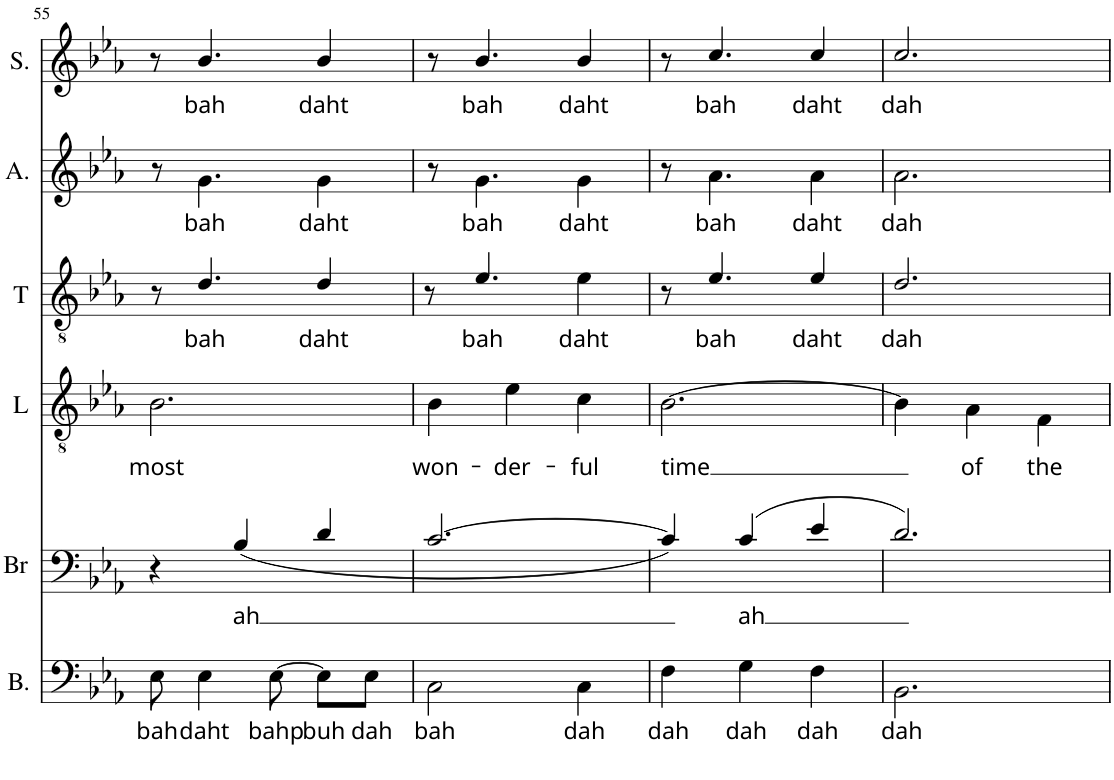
**kern	**text	**kern	**text	**kern	**text	**kern	**text	**kern	**text	**kern	**text
*part6	*part6	*part5	*part5	*part4	*part4	*part3	*part3	*part2	*part2	*part1	*part1
*staff6	*staff6	*staff5	*staff5	*staff4	*staff4	*staff3	*staff3	*staff2	*staff2	*staff1	*staff1
*I"Bass	*	*I"Baritone	*	*I"Lead	*	*I"Tenor	*	*I"Alto	*	*I"Soprano	*
*I'B.	*	*I'Br	*	*I'L	*	*I'T	*	*I'A.	*	*I'S.	*
!!LO:PB:g=z
*clefF4	*	*clefF4	*	*clefGv2	*	*clefGv2	*	*clefG2	*	*clefG2	*
*k[b-e-a-]	*	*k[b-e-a-]	*	*k[b-e-a-]	*	*k[b-e-a-]	*	*k[b-e-a-]	*	*k[b-e-a-]	*
*M3/4	*	*M3/4	*	*M3/4	*	*M3/4	*	*M3/4	*	*M3/4	*
=55	=55	=55	=55	=55	=55	=55	=55	=55	=55	=55	=55
!	!LO:LY:b	!	!	!	!LO:LY:b	!	!	!	!	!	!
8E-\	bah	4r	.	2.B-\	most	8r	.	8r	.	8r	.
!	!LO:LY:b	!	!	!	!	!	!LO:LY:b	!	!LO:LY:b	!	!LO:LY:b
4E-\	daht	.	.	.	.	4.d/	bah	4.g\	bah	4.b-/	bah
!	!	!	!LO:LY:b	!	!	!	!	!	!	!	!
.	.	(4B-/	ah	.	.	.	.	.	.	.	.
!	!LO:LY:b	!	!	!	!	!	!	!	!	!	!
[8E-\	bahp	.	.	.	.	.	.	.	.	.	.
!	!LO:LY:b	!	!	!	!	!	!LO:LY:b	!	!LO:LY:b	!	!LO:LY:b
8E-\L]	buh	4d/	.	.	.	4d/	daht	4g\	daht	4b-/	daht
!	!LO:LY:b	!	!	!	!	!	!	!	!	!	!
8E-\J	dah	.	.	.	.	.	.	.	.	.	.
=56	=56	=56	=56	=56	=56	=56	=56	=56	=56	=56	=56
!	!LO:LY:b	!	!	!	!LO:LY:b	!	!	!	!	!	!
2C\	bah	[>2.c/	.	4B-\	won-	8r	.	8r	.	8r	.
!	!	!	!	!	!	!	!LO:LY:b	!	!LO:LY:b	!	!LO:LY:b
.	.	.	.	.	.	4.e-/	bah	4.g\	bah	4.b-/	bah
!	!	!	!	!	!LO:LY:b	!	!	!	!	!	!
.	.	.	.	4e-\	-der-	.	.	.	.	.	.
!	!LO:LY:b	!	!	!	!LO:LY:b	!	!LO:LY:b	!	!LO:LY:b	!	!LO:LY:b
4C\	dah	.	.	4c\	-ful	4e-\	daht	4g\	daht	4b-/	daht
=57	=57	=57	=57	=57	=57	=57	=57	=57	=57	=57	=57
!	!LO:LY:b	!	!	!	!LO:LY:b	!	!	!	!	!	!
4F\	dah	4c/])	.	[2.B-\	time	8r	.	8r	.	8r	.
!	!	!	!	!	!	!	!LO:LY:b	!	!LO:LY:b	!	!LO:LY:b
.	.	.	.	.	.	4.e-/	bah	4.a-\	bah	4.cc/	bah
!	!LO:LY:b	!	!LO:LY:b	!	!	!	!	!	!	!	!
4G\	dah	(>4c/	ah	.	.	.	.	.	.	.	.
!	!LO:LY:b	!	!	!	!	!	!LO:LY:b	!	!LO:LY:b	!	!LO:LY:b
4F\	dah	4e-/	.	.	.	4e-/	daht	4a-\	daht	4cc/	daht
=58	=58	=58	=58	=58	=58	=58	=58	=58	=58	=58	=58
!	!LO:LY:b	!	!	!	!	!	!LO:LY:b	!	!LO:LY:b	!	!LO:LY:b
2.BB-\	dah	2.d/)	.	4B-\]	.	2.d/	dah	2.a-\	dah	2.cc/	dah
!	!	!	!	!	!LO:LY:b	!	!	!	!	!	!
.	.	.	.	4A-\	of	.	.	.	.	.	.
!	!	!	!	!	!LO:LY:b	!	!	!	!	!	!
.	.	.	.	4F\	the	.	.	.	.	.	.
=	=	=	=	=	=	=	=	=	=	=	=
*-	*-	*-	*-	*-	*-	*-	*-	*-	*-	*-	*-
